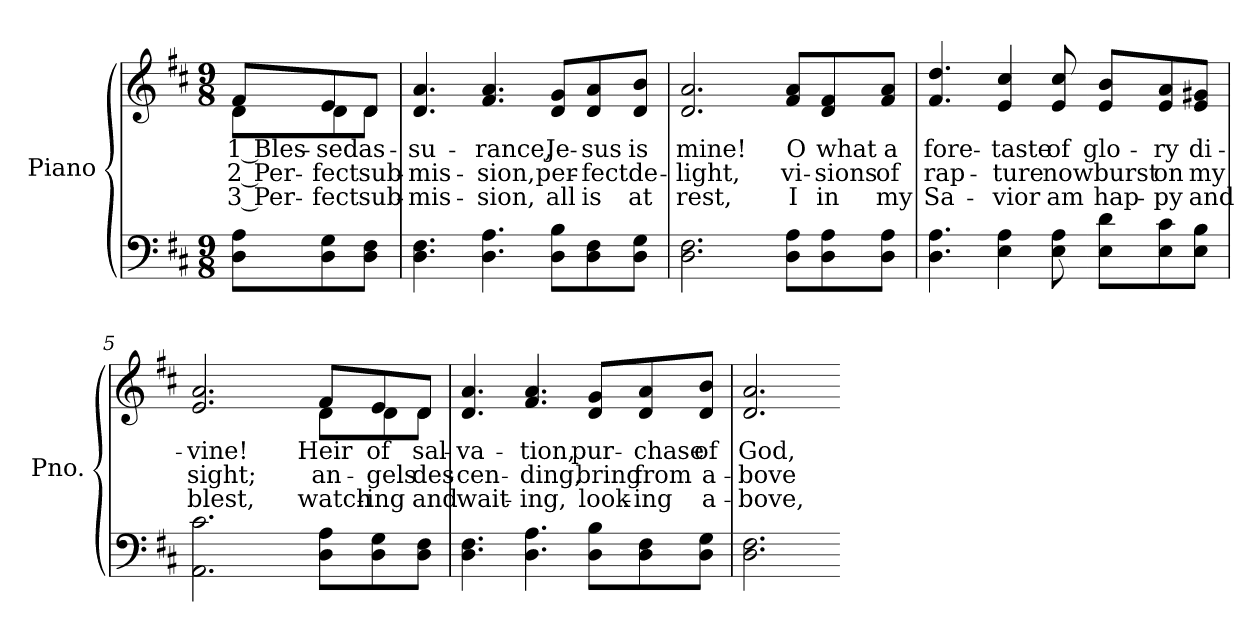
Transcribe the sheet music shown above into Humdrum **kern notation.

**kern	**kern	**text	**text	**text
*part2	*part1	*part1	*part1	*part1
*staff2	*staff1	*staff1	*staff1	*staff1
*I"Piano	*I"Piano	*	*	*
*I'Pno.	*I'Pno.	*	*	*
!!LO:PB:g=z
*clefF4	*clefG2	*	*	*
*k[f#c#]	*k[f#c#]	*	*	*
*D:	*D:	*	*	*
*M9/8	*M9/8	*	*	*
=	=	=	=	=
!	!	!LO:LY:b:color=#000000	!LO:LY:b:color=#000000	!LO:LY:b:color=#000000
*	*^	*	*	*
8Di\ 8Ai\L	8f#i/L	8di\L	1 Bles-	2 Per-	3 Per-
!	!	!	!LO:LY:b:color=#000000	!LO:LY:b:color=#000000	!LO:LY:b:color=#000000
8Di\ 8Gi\	8ei/	8di\	-sed	-fect	-fect
!	!	!	!LO:LY:b:color=#000000	!LO:LY:b:color=#000000	!LO:LY:b:color=#000000
8Di\ 8F#i\J	8di/J	8di\J	as-	sub-	sub-
*	*v	*v	*	*	*
=1	=1	=1	=1	=1
*	*^	*	*	*
!	!	!	!LO:LY:b:color=#000000	!LO:LY:b:color=#000000	!LO:LY:b:color=#000000
*	*v	*v	*	*	*
4.Di\ 4.F#i	4.di/ 4.ai	-su-	-mis-	-mis-
!	!	!LO:LY:b:color=#000000	!LO:LY:b:color=#000000	!LO:LY:b:color=#000000
4.Di\ 4.Ai	4.f#i/ 4.ai	-rance,	-sion,	-sion,
!	!	!LO:LY:b:color=#000000	!LO:LY:b:color=#000000	!LO:LY:b:color=#000000
8Di\ 8Bi\L	8di/ 8gi/L	Je-	per-	all
!	!	!LO:LY:b:color=#000000	!LO:LY:b:color=#000000	!LO:LY:b:color=#000000
8Di\ 8F#i\	8di/ 8ai/	-sus	-fect	is
!	!	!LO:LY:b:color=#000000	!LO:LY:b:color=#000000	!LO:LY:b:color=#000000
8Di\ 8Gi\J	8di/ 8bi/J	is	de-	at
=2	=2	=2	=2	=2
!	!	!LO:LY:b:color=#000000	!LO:LY:b:color=#000000	!LO:LY:b:color=#000000
2.Di\ 2.F#i	2.di/ 2.ai	mine!	-light,	rest,
!	!	!LO:LY:b:color=#000000	!LO:LY:b:color=#000000	!LO:LY:b:color=#000000
8Di\ 8Ai\L	8f#i/ 8ai/L	O	vi-	I
!	!	!LO:LY:b:color=#000000	!LO:LY:b:color=#000000	!LO:LY:b:color=#000000
8Di\ 8Ai\	8di/ 8f#i/	what	-sions	in
!	!	!LO:LY:b:color=#000000	!LO:LY:b:color=#000000	!LO:LY:b:color=#000000
8Di\ 8Ai\J	8f#i/ 8ai/J	a	of	my
=3	=3	=3	=3	=3
!	!	!LO:LY:b:color=#000000	!LO:LY:b:color=#000000	!LO:LY:b:color=#000000
4.Di\ 4.Ai	4.f#i/ 4.ddi	fore-	rap-	Sa-
!	!	!LO:LY:b:color=#000000	!LO:LY:b:color=#000000	!LO:LY:b:color=#000000
4Ei\ 4Ai	4ei/ 4cc#i	-taste	-ture	-vior
!	!	!LO:LY:b:color=#000000	!LO:LY:b:color=#000000	!LO:LY:b:color=#000000
8Ei\ 8Ai	8ei/ 8cc#i	of	now	am
!!LO:LB:g=z
=4-	=4-	=4-	=4-	=4-
!	!	!LO:LY:b:color=#000000	!LO:LY:b:color=#000000	!LO:LY:b:color=#000000
8Ei\ 8di\L	8ei/ 8bi/L	glo-	burst	hap-
!	!	!LO:LY:b:color=#000000	!LO:LY:b:color=#000000	!LO:LY:b:color=#000000
8Ei\ 8c#i\	8ei/ 8ai/	-ry	on	-py
!	!	!LO:LY:b:color=#000000	!LO:LY:b:color=#000000	!LO:LY:b:color=#000000
8Ei\ 8Bi\J	8ei/ 8g#Xi/J	di-	my	and
=5	=5	=5	=5	=5
!	!	!LO:LY:b:color=#000000	!LO:LY:b:color=#000000	!LO:LY:b:color=#000000
*	*^	*	*	*
2.AAi\ 2.c#i	2.ei/ 2.ai	4.ryy	-vine!	sight;	blest,
.	.	4.ryy	.	.	.
!	!	!	!LO:LY:b:color=#000000	!LO:LY:b:color=#000000	!LO:LY:b:color=#000000
8Di\ 8Ai\L	8f#i/L	8di\L	Heir	an-	watch-
!	!	!	!LO:LY:b:color=#000000	!LO:LY:b:color=#000000	!LO:LY:b:color=#000000
8Di\ 8Gi\	8ei/	8di\	of	-gels	-ing
!	!	!	!LO:LY:b:color=#000000	!LO:LY:b:color=#000000	!LO:LY:b:color=#000000
8Di\ 8F#i\J	8di/J	8di\J	sal-	des-	and
*	*v	*v	*	*	*
=6	=6	=6	=6	=6
*	*^	*	*	*
!	!	!	!LO:LY:b:color=#000000	!LO:LY:b:color=#000000	!LO:LY:b:color=#000000
*	*v	*v	*	*	*
4.Di\ 4.F#i	4.di/ 4.ai	-va-	-cen-	wait-
!	!	!LO:LY:b:color=#000000	!LO:LY:b:color=#000000	!LO:LY:b:color=#000000
4.Di\ 4.Ai	4.f#i/ 4.ai	-tion,	-ding,	-ing,
!	!	!LO:LY:b:color=#000000	!LO:LY:b:color=#000000	!LO:LY:b:color=#000000
8Di\ 8Bi\L	8di/ 8gi/L	pur-	bring	look-
!	!	!LO:LY:b:color=#000000	!LO:LY:b:color=#000000	!LO:LY:b:color=#000000
8Di\ 8F#i\	8di/ 8ai/	-chase	from	-ing
!	!	!LO:LY:b:color=#000000	!LO:LY:b:color=#000000	!LO:LY:b:color=#000000
8Di\ 8Gi\J	8di/ 8bi/J	of	a-	a-
=7	=7	=7	=7	=7
!	!	!LO:LY:b:color=#000000	!LO:LY:b:color=#000000	!LO:LY:b:color=#000000
2.Di\ 2.F#i	2.di/ 2.ai	God,	-bove	-bove,
=-	=-	=-	=-	=-
*-	*-	*-	*-	*-
